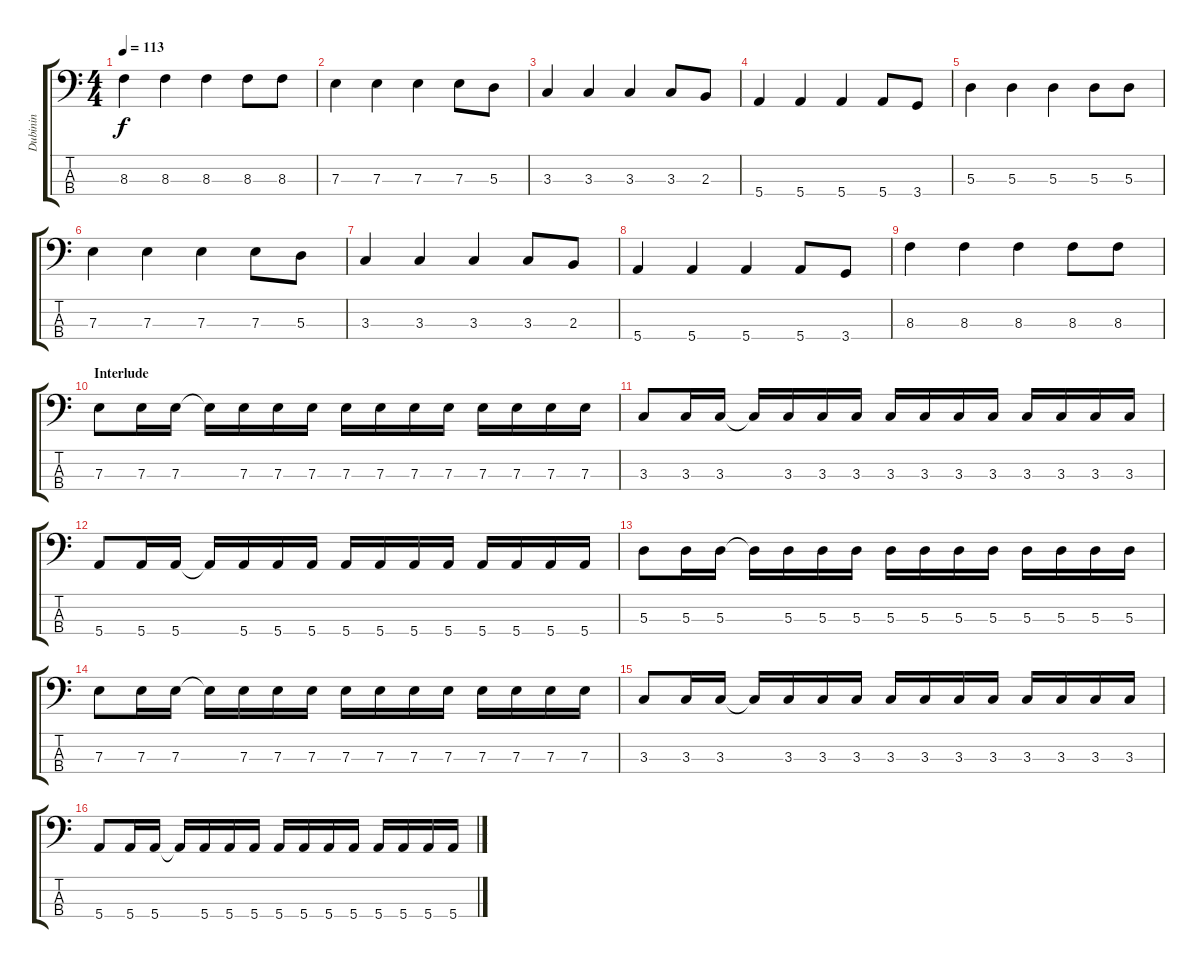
\track ("Dubinin" "Dubinin") {instrument electricbassfinger}
\staff {score tabs}
\tuning (G2 D2 A1 E1) {hide}
\ts (4 4)
\tempo 113
\clef f4
\ks c
8.3.4{dy f} 8.3.4 8.3.4 8.3.8 8.3.8 |
7.3.4 7.3.4 7.3.4 7.3.8 5.3.8 |
3.3.4 3.3.4 3.3.4 3.3.8 2.3.8 |
5.4.4 5.4.4 5.4.4 5.4.8 3.4.8 |
5.3.4 5.3.4 5.3.4 5.3.8 5.3.8 |
7.3.4 7.3.4 7.3.4 7.3.8 5.3.8 |
3.3.4 3.3.4 3.3.4 3.3.8 2.3.8 |
5.4.4 5.4.4 5.4.4 5.4.8 3.4.8 |
8.3.4 8.3.4 8.3.4 8.3.8 8.3.8 |
\section ("" "Interlude")
7.3.8 7.3.16 7.3.16 7.3{t}.16 7.3.16 7.3.16 7.3.16 7.3.16 7.3.16 7.3.16 7.3.16 7.3.16 7.3.16 7.3.16 7.3.16 |
3.3.8 3.3.16 3.3.16 3.3{t}.16 3.3.16 3.3.16 3.3.16 3.3.16 3.3.16 3.3.16 3.3.16 3.3.16 3.3.16 3.3.16 3.3.16 |
5.4.8 5.4.16 5.4.16 5.4{t}.16 5.4.16 5.4.16 5.4.16 5.4.16 5.4.16 5.4.16 5.4.16 5.4.16 5.4.16 5.4.16 5.4.16 |
5.3.8 5.3.16 5.3.16 5.3{t}.16 5.3.16 5.3.16 5.3.16 5.3.16 5.3.16 5.3.16 5.3.16 5.3.16 5.3.16 5.3.16 5.3.16 |
7.3.8 7.3.16 7.3.16 7.3{t}.16 7.3.16 7.3.16 7.3.16 7.3.16 7.3.16 7.3.16 7.3.16 7.3.16 7.3.16 7.3.16 7.3.16 |
3.3.8 3.3.16 3.3.16 3.3{t}.16 3.3.16 3.3.16 3.3.16 3.3.16 3.3.16 3.3.16 3.3.16 3.3.16 3.3.16 3.3.16 3.3.16 |
5.4.8 5.4.16 5.4.16 5.4{t}.16 5.4.16 5.4.16 5.4.16 5.4.16 5.4.16 5.4.16 5.4.16 5.4.16 5.4.16 5.4.16 5.4.16
